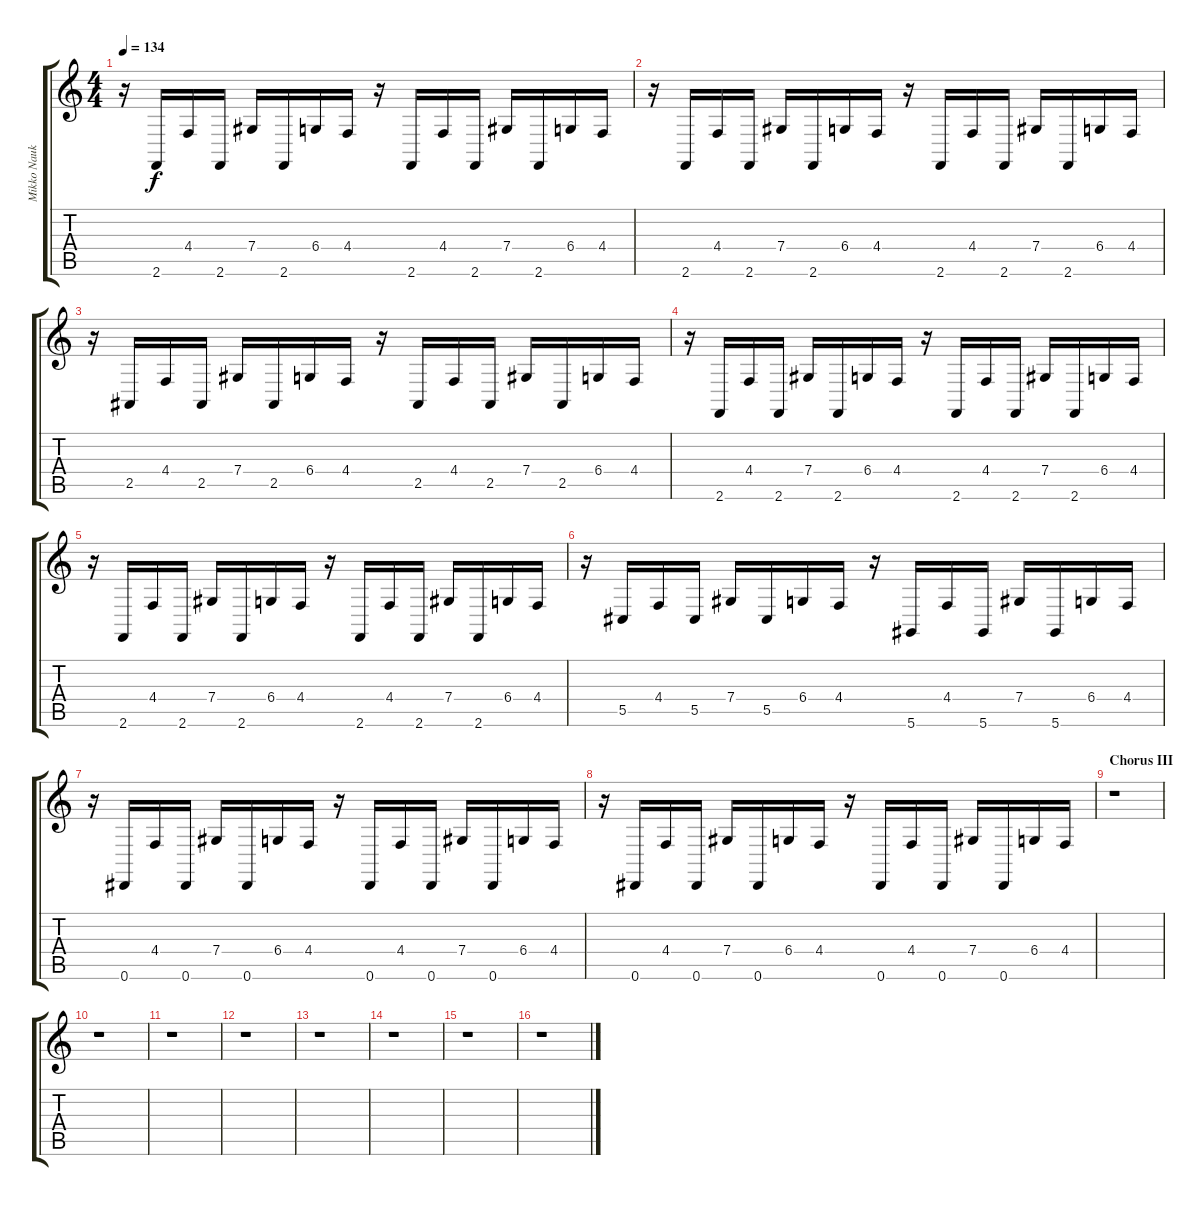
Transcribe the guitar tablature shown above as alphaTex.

\track ("Mikko Naukkarinen - Keyboards II" "Mikko Nauk") {instrument stringensemble1}
\staff {score tabs}
\tuning (Eb4 Bb3 Gb3 Db3 Ab2 Eb2) {hide}
\ts (4 4)
\tempo 134
\clef g2
\ks c
r.16{dy f} 2.6.16 4.4.16 2.6.16 7.4.16 2.6.16 6.4.16 4.4.16 r.16 2.6.16 4.4.16 2.6.16 7.4.16 2.6.16 6.4.16 4.4.16 |
r.16 2.6.16 4.4.16 2.6.16 7.4.16 2.6.16 6.4.16 4.4.16 r.16 2.6.16 4.4.16 2.6.16 7.4.16 2.6.16 6.4.16 4.4.16 |
r.16 2.5.16 4.4.16 2.5.16 7.4.16 2.5.16 6.4.16 4.4.16 r.16 2.5.16 4.4.16 2.5.16 7.4.16 2.5.16 6.4.16 4.4.16 |
r.16 2.6.16 4.4.16 2.6.16 7.4.16 2.6.16 6.4.16 4.4.16 r.16 2.6.16 4.4.16 2.6.16 7.4.16 2.6.16 6.4.16 4.4.16 |
r.16 2.6.16 4.4.16 2.6.16 7.4.16 2.6.16 6.4.16 4.4.16 r.16 2.6.16 4.4.16 2.6.16 7.4.16 2.6.16 6.4.16 4.4.16 |
r.16 5.5.16 4.4.16 5.5.16 7.4.16 5.5.16 6.4.16 4.4.16 r.16 5.6.16 4.4.16 5.6.16 7.4.16 5.6.16 6.4.16 4.4.16 |
r.16 0.6.16 4.4.16 0.6.16 7.4.16 0.6.16 6.4.16 4.4.16 r.16 0.6.16 4.4.16 0.6.16 7.4.16 0.6.16 6.4.16 4.4.16 |
r.16 0.6.16 4.4.16 0.6.16 7.4.16 0.6.16 6.4.16 4.4.16 r.16 0.6.16 4.4.16 0.6.16 7.4.16 0.6.16 6.4.16 4.4.16 |
\section ("" "Chorus III")
r.1 |
r.1 |
r.1 |
r.1 |
r.1 |
r.1 |
r.1 |
r.1
